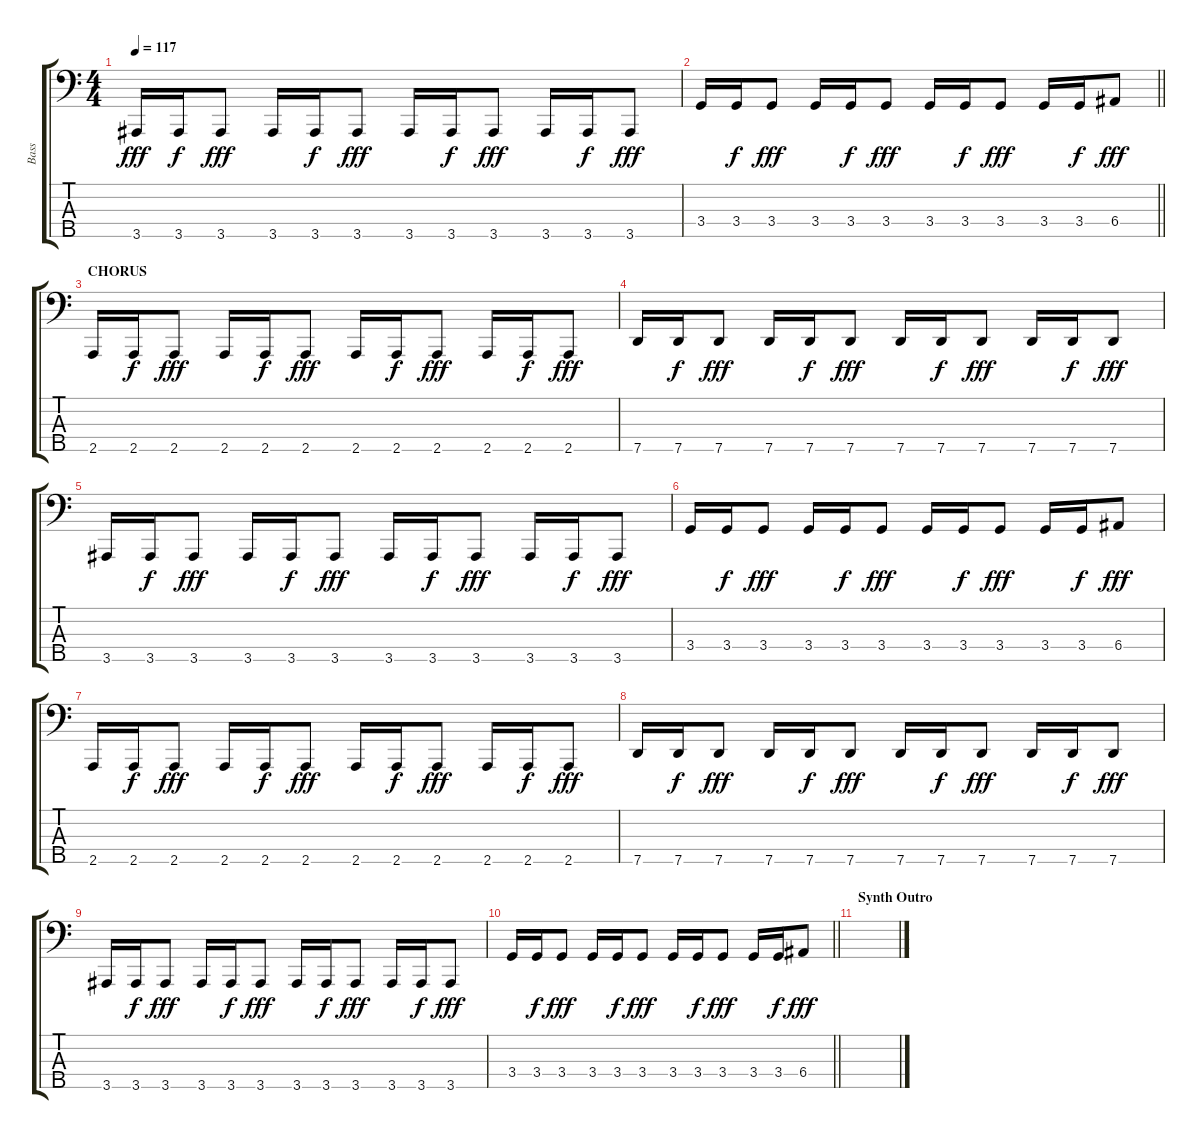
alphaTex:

\track ("Bass" "Bass") {instrument electricbasspick}
\staff {score tabs}
\tuning (G2 D2 A1 E1 G0) {hide}
\ts (4 4)
\tempo 117
\clef f4
\ks c
3.5.16{dy fff} 3.5.16{dy f} 3.5.8{dy fff} 3.5.16 3.5.16{dy f} 3.5.8{dy fff} 3.5.16 3.5.16{dy f} 3.5.8{dy fff} 3.5.16 3.5.16{dy f} 3.5.8{dy fff} |
\barLineRight lightlight
3.4.16 3.4.16{dy f} 3.4.8{dy fff} 3.4.16 3.4.16{dy f} 3.4.8{dy fff} 3.4.16 3.4.16{dy f} 3.4.8{dy fff} 3.4.16 3.4.16{dy f} 6.4.8{dy fff} |
\section ("" "CHORUS")
2.5.16 2.5.16{dy f} 2.5.8{dy fff} 2.5.16 2.5.16{dy f} 2.5.8{dy fff} 2.5.16 2.5.16{dy f} 2.5.8{dy fff} 2.5.16 2.5.16{dy f} 2.5.8{dy fff} |
7.5.16 7.5.16{dy f} 7.5.8{dy fff} 7.5.16 7.5.16{dy f} 7.5.8{dy fff} 7.5.16 7.5.16{dy f} 7.5.8{dy fff} 7.5.16 7.5.16{dy f} 7.5.8{dy fff} |
3.5.16 3.5.16{dy f} 3.5.8{dy fff} 3.5.16 3.5.16{dy f} 3.5.8{dy fff} 3.5.16 3.5.16{dy f} 3.5.8{dy fff} 3.5.16 3.5.16{dy f} 3.5.8{dy fff} |
3.4.16 3.4.16{dy f} 3.4.8{dy fff} 3.4.16 3.4.16{dy f} 3.4.8{dy fff} 3.4.16 3.4.16{dy f} 3.4.8{dy fff} 3.4.16 3.4.16{dy f} 6.4.8{dy fff} |
2.5.16 2.5.16{dy f} 2.5.8{dy fff} 2.5.16 2.5.16{dy f} 2.5.8{dy fff} 2.5.16 2.5.16{dy f} 2.5.8{dy fff} 2.5.16 2.5.16{dy f} 2.5.8{dy fff} |
7.5.16 7.5.16{dy f} 7.5.8{dy fff} 7.5.16 7.5.16{dy f} 7.5.8{dy fff} 7.5.16 7.5.16{dy f} 7.5.8{dy fff} 7.5.16 7.5.16{dy f} 7.5.8{dy fff} |
3.5.16 3.5.16{dy f} 3.5.8{dy fff} 3.5.16 3.5.16{dy f} 3.5.8{dy fff} 3.5.16 3.5.16{dy f} 3.5.8{dy fff} 3.5.16 3.5.16{dy f} 3.5.8{dy fff} |
\barLineRight lightlight
3.4.16 3.4.16{dy f} 3.4.8{dy fff} 3.4.16 3.4.16{dy f} 3.4.8{dy fff} 3.4.16 3.4.16{dy f} 3.4.8{dy fff} 3.4.16 3.4.16{dy f} 6.4.8{dy fff} |
\section ("" "Synth Outro")
